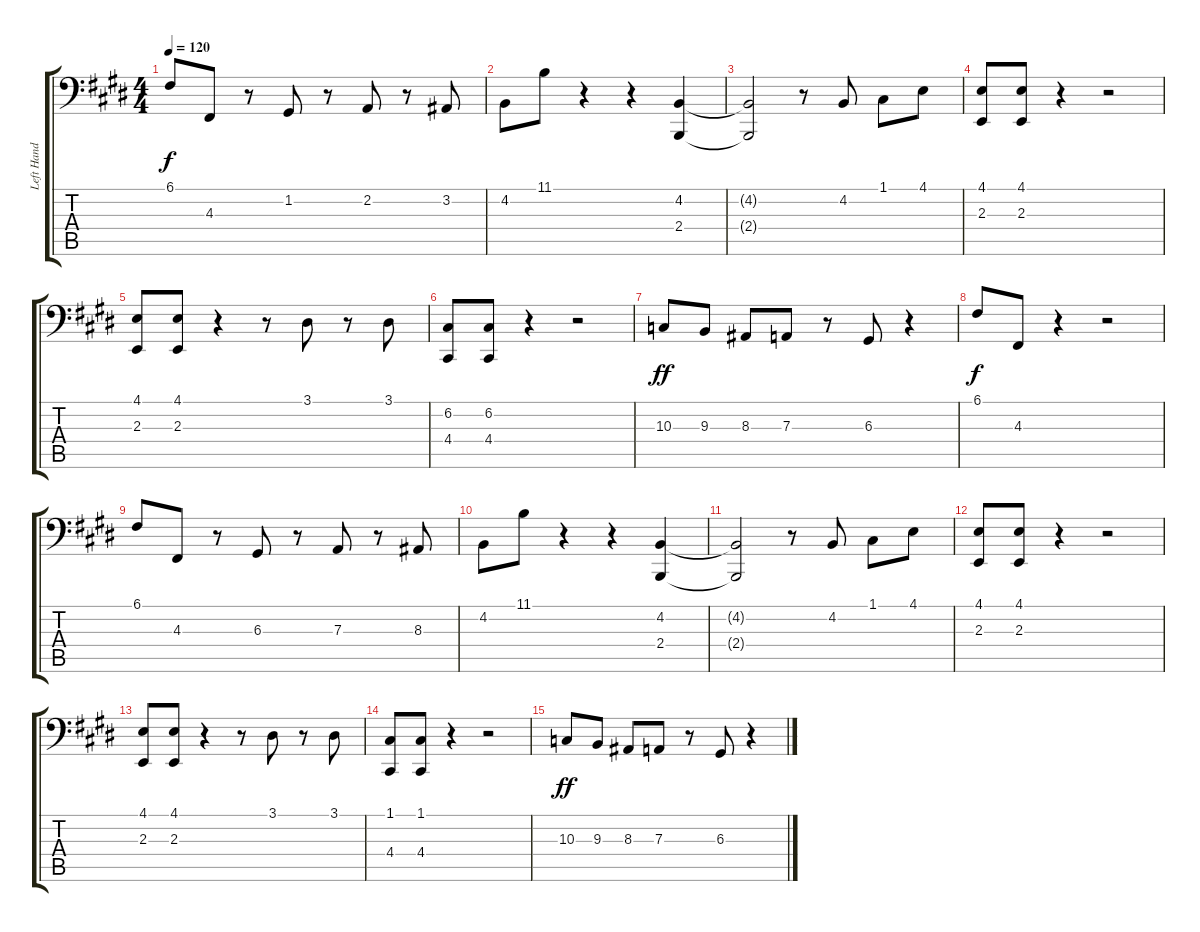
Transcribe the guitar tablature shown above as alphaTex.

\track ("Left Hand" "Left Hand") {instrument brightacousticpiano}
\staff {score tabs}
\tuning (C3 G2 D2 A1 E1 B0) {hide}
\ts (4 4)
\tempo 120
\clef f4
\ks e
6.1.8{dy f} 4.3.8 r.8 1.2.8 r.8 2.2.8 r.8 3.2.8 |
4.2.8 11.1.8 r.4 r.4 (4.2 2.4).4 |
(4.2{t} 2.4{t}).2 r.8 4.2.8 1.1.8 4.1.8 |
(4.1 2.3).8 (4.1 2.3).8 r.4 r.2 |
(4.1 2.3).8 (4.1 2.3).8 r.4 r.8 3.1.8 r.8 3.1.8 |
(6.2 4.4).8 (6.2 4.4).8 r.4 r.2 |
10.3.8{dy ff} 9.3.8 8.3.8 7.3.8 r.8 6.3.8 r.4 |
6.1.8{dy f} 4.3.8 r.4 r.2 |
6.1.8 4.3.8 r.8 6.3.8 r.8 7.3.8 r.8 8.3.8 |
4.2.8 11.1.8 r.4 r.4 (4.2 2.4).4 |
(4.2{t} 2.4{t}).2 r.8 4.2.8 1.1.8 4.1.8 |
(4.1 2.3).8 (4.1 2.3).8 r.4 r.2 |
(4.1 2.3).8 (4.1 2.3).8 r.4 r.8 3.1.8 r.8 3.1.8 |
(1.1 4.4).8 (1.1 4.4).8 r.4 r.2 |
10.3.8{dy ff} 9.3.8 8.3.8 7.3.8 r.8 6.3.8 r.4
